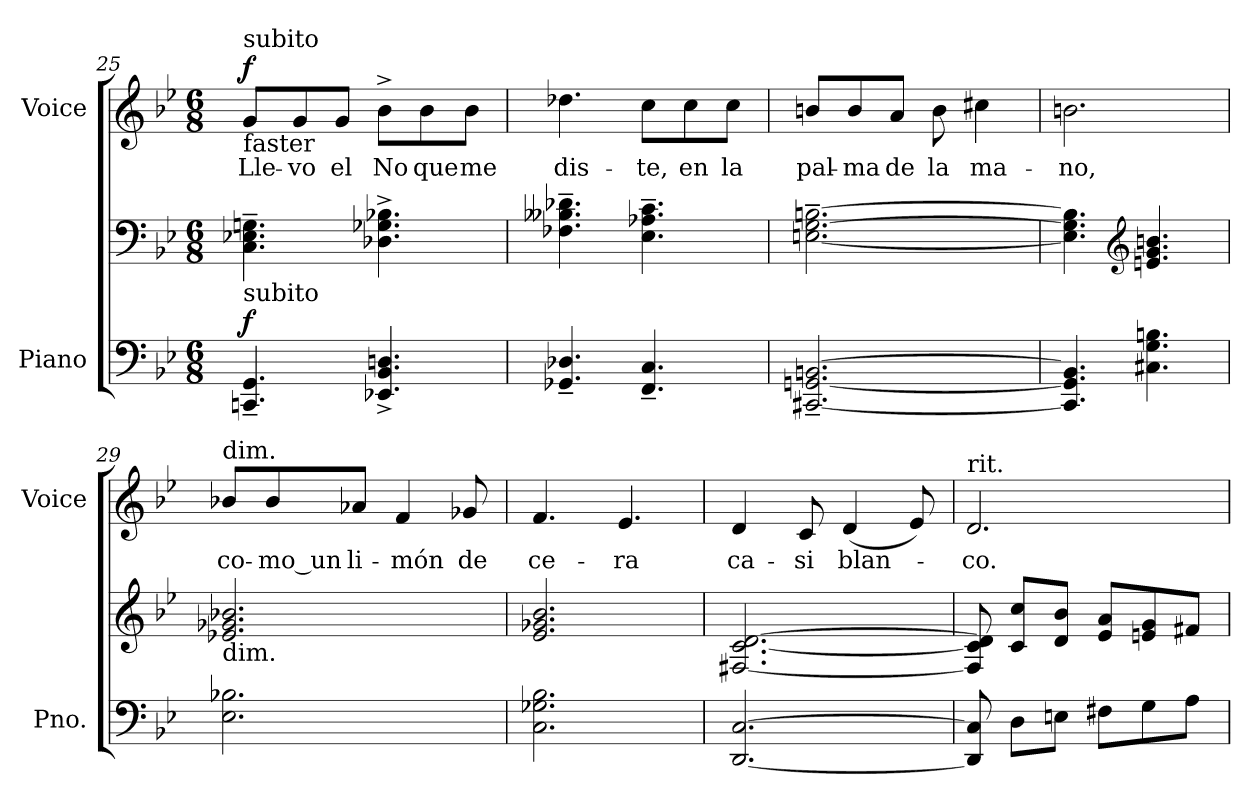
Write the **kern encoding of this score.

**kern	**kern	**dynam	**kern	**text	**dynam
*part2	*part2	*part2	*part1	*part1	*part1
*staff3	*staff2	*staff2/3	*staff1	*staff1	*staff1
*I"Piano	*	*	*I"Voice	*	*
*I'Pno.	*	*	*I'Voice	*	*
!!LO:LB:g=z
*clefF4	*clefF4	*	*clefG2	*	*
*k[b-e-]	*k[b-e-]	*	*k[b-e-]	*	*
*B-:	*B-:	*	*B-:	*	*
*M6/8	*M6/8	*	*M6/8	*	*
=25	=25	=25	=25	=25	=25
!	!	!	!LO:TX:a:t=subito	!	!
!	!	!	!LO:TX:b:t=faster	!	!
!	!LO:TX:b:t=subito	!	!	!	!
!	!	!	!	!LO:LY:b:color=#000000	!
4.CCni/~ 4.GGi~	4.Ci\~ 4.E-Xi~ 4.Gni~	f	8gi/L	Lle-	f
!	!	!	!	!LO:LY:b:color=#000000	!
.	.	.	8gi/	-vo	.
!	!	!	!	!LO:LY:b:color=#000000	!
.	.	.	8gi/J	el	.
!	!	!	!	!LO:LY:b:color=#000000	!
4.EE-Xi/^ 4.BB-i^ 4.Dni^	4.D-Xi\^ 4.G-Xi^ 4.B-Xi^	.	8b-^i\L	No	.
!	!	!	!	!LO:LY:b:color=#000000	!
.	.	.	8b-i\	que	.
!	!	!	!	!LO:LY:b:color=#000000	!
.	.	.	8b-i\J	me	.
=26	=26	=26	=26	=26	=26
!	!	!	!	!LO:LY:b:color=#000000	!
4.GG-Xi/~ 4.D-Xi~	4.F-Xi\~ 4.B--Xi~ 4.d-Xi~	.	4.dd-Xi\	dis-	.
!	!	!	!	!LO:LY:b:color=#000000	!
4.FFi/~ 4.Ci~	4.E-i\~ 4.A-Xi~ 4.ci~	.	8cci\L	-te,	.
!	!	!	!	!LO:LY:b:color=#000000	!
.	.	.	8cci\	en	.
!	!	!	!	!LO:LY:b:color=#000000	!
.	.	.	8cci\J	la	.
=27	=27	=27	=27	=27	=27
!	!	!	!	!LO:LY:b:color=#000000	!
[<2.CC#Xi/~ [<2.GGni~ [>2.BBni~	[<2.Eni\~ [>2.Gi~ [>2.Bni~	.	8bni/L	pal-	.
!	!	!	!	!LO:LY:b:color=#000000	!
.	.	.	8bi/	-ma	.
!	!	!	!	!LO:LY:b:color=#000000	!
.	.	.	8ai/J	de	.
!	!	!	!	!LO:LY:b:color=#000000	!
.	.	.	8bi\	la	.
!	!	!	!	!LO:LY:b:color=#000000	!
.	.	.	4cc#Xi\	ma-	.
!!LO:LB:g=z
=28	=28	=28	=28	=28	=28
!	!	!	!	!LO:LY:b:color=#000000	!
4.CC#i/] 4.GGi] 4.BBi]	4.Ei\] 4.Gi] 4.Bi]	.	2.bni\	-no,	.
*	*clefG2	*	*	*	*
4.C#Xi\ 4.Gi 4.Bni	4.eni/ 4.gi 4.bni	.	.	.	.
=29	=29	=29	=29	=29	=29
!	!	!	!LO:TX:a:t=dim.	!	!
!	!LO:TX:b:t=dim.	!	!	!	!
!	!	!	!	!LO:LY:b:color=#000000	!
2.E-i\ 2.B-Xi	2.e-Xi/ 2.g-Xi 2.b-Xi	.	8b-Xi/L	co-	.
!	!	!	!	!LO:LY:b:color=#000000	!
.	.	.	8b-i/	-mo_un	.
!	!	!	!	!LO:LY:b:color=#000000	!
.	.	.	8a-Xi/J	li-	.
!	!	!	!	!LO:LY:b:color=#000000	!
.	.	.	4fi/	-món	.
!	!	!	!	!LO:LY:b:color=#000000	!
.	.	.	8g-Xi/	de	.
=30	=30	=30	=30	=30	=30
!	!	!	!	!LO:LY:b:color=#000000	!
2.Ci\ 2.G-Xi 2.B-i	2.e-i/ 2.g-Xi 2.b-i	.	4.fi/	ce-	.
!	!	!	!	!LO:LY:b:color=#000000	!
.	.	.	4.e-i/	-ra	.
=31	=31	=31	=31	=31	=31
!	!	!	!	!LO:LY:b:color=#000000	!
[<2.DDi/ [>2.Ci	[<2.F#Xi/ [<2.ci [>2.di	.	4di/	ca-	.
!	!	!	!	!LO:LY:b:color=#000000	!
.	.	.	8ci/	-si	.
!	!	!	!	!LO:LY:b:color=#000000	!
.	.	.	(4di/	blan-	.
.	.	.	8e-i/)	.	.
!!LO:PB:g=z
=32	=32	=32	=32	=32	=32
!	!	!	!LO:TX:t=rit.	!	!
!	!	!	!	!LO:LY:b:color=#000000	!
8DDi/] 8Ci]	8F#i/] 8ci] 8di]	.	2.di/	-co.	.
8Di\L	8ci/ 8cciL	.	.	.	.
8Eni\J	8di/ 8b-iJ	.	.	.	.
8F#Xi\L	8e-i/ 8aiL	.	.	.	.
8Gi\	8eni/ 8gi	.	.	.	.
8Ai\J	8f#Xi/J	.	.	.	.
=	=	=	=	=	=
*-	*-	*-	*-	*-	*-
